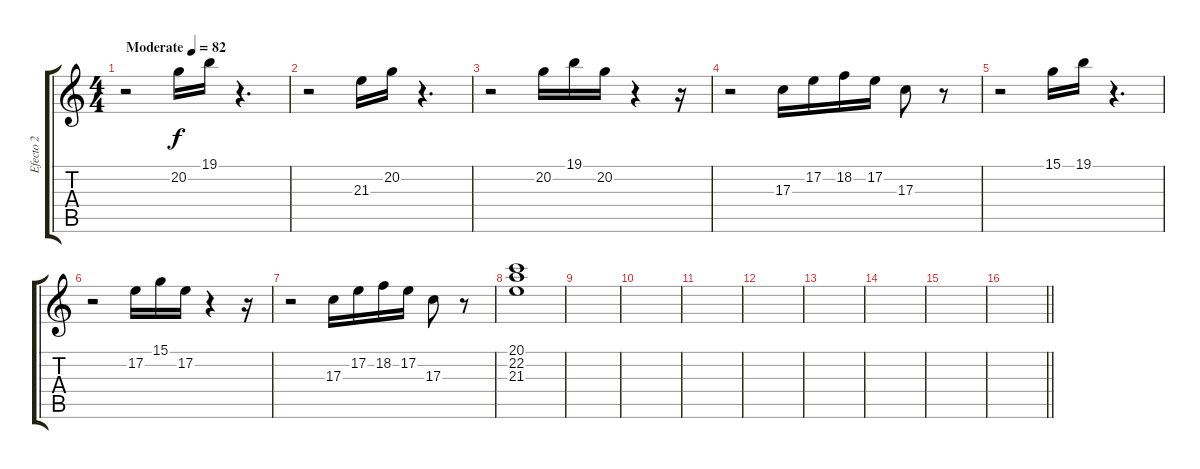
\track ("Efecto 2" "Efecto 2") {instrument pad4choir}
\staff {score tabs}
\tuning (E4 B3 G3 D3 A2 E2) {hide}
\ts (4 4)
\tempo (82 "Moderate")
\clef g2
\ks c
r.2{dy f instrument pad4choir} 20.2.16 19.1.16 r.4{d} |
r.2 21.3.16 20.2.16 r.4{d} |
r.2 20.2.16 19.1.16 20.2.16 r.4 r.16 |
r.2 17.3.16 17.2.16 18.2.16 17.2.16 17.3.8 r.8 |
r.2 15.1.16 19.1.16 r.4{d} |
r.2 17.2.16 15.1.16 17.2.16 r.4 r.16 |
r.2 17.3.16 17.2.16 18.2.16 17.2.16 17.3.8 r.8 |
(20.1 22.2 21.3).1 |
|
|
|
|
|
|
|
\barLineRight lightlight
